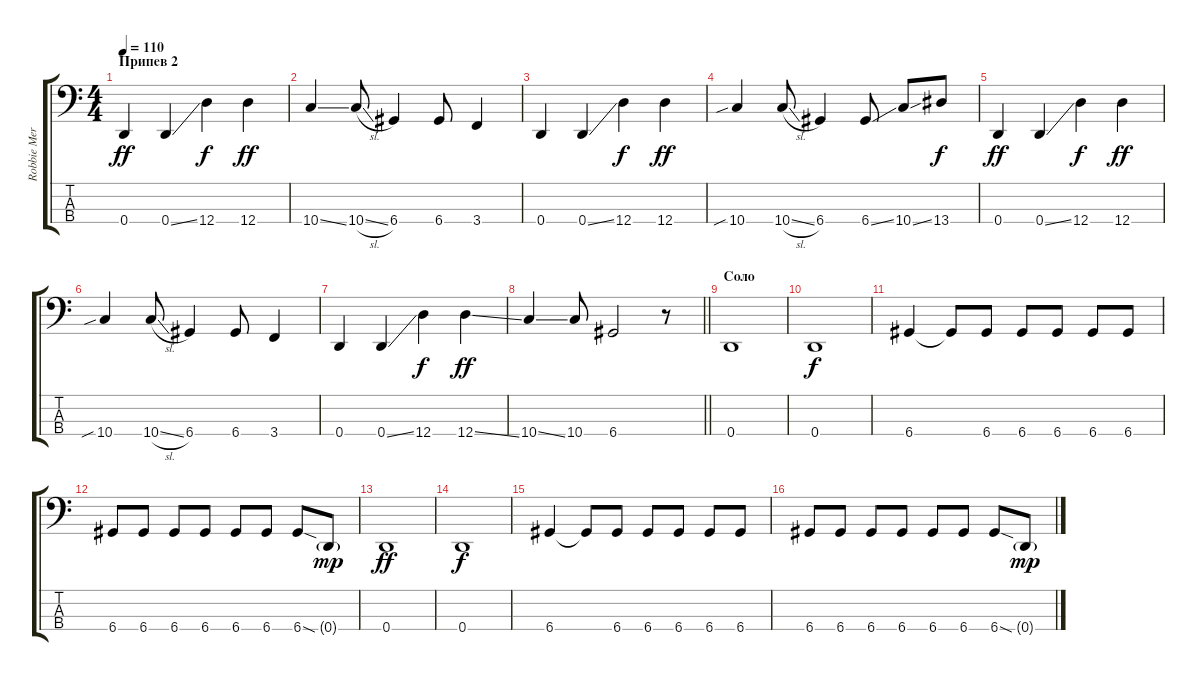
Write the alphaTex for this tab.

\track ("Robbie Merrill [Bass]" "Robbie Mer") {instrument electricbassfinger}
\staff {score tabs}
\tuning (G2 D2 A1 D1) {hide}
\ts (4 4)
\section ("" "Припев 2")
\tempo 110
\clef f4
\ks c
0.4.4{dy ff} 0.4{ss}.4 12.4.4{dy f} 12.4.4{dy ff} |
10.4{ss}.4 10.4{sl}.8 6.4.4 6.4.8 3.4.4 |
0.4.4 0.4{ss}.4 12.4.4{dy f} 12.4.4{dy ff} |
10.4{sib}.4 10.4{sl}.8 6.4.4 6.4{ss}.8 10.4{ss}.8 13.4.8{dy f} |
0.4.4{dy ff} 0.4{ss}.4 12.4.4{dy f} 12.4.4{dy ff} |
10.4{sib}.4 10.4{sl}.8 6.4.4 6.4.8 3.4.4 |
0.4.4 0.4{ss}.4 12.4.4{dy f} 12.4{ss}.4{dy ff} |
\barLineRight lightlight
10.4{ss}.4 10.4.8 6.4.2 r.8 |
\section ("" "Соло")
0.4.1 |
0.4.1{dy f} |
6.4.4 6.4{t}.8 6.4.8 6.4.8 6.4.8 6.4.8 6.4.8 |
6.4.8 6.4.8 6.4.8 6.4.8 6.4.8 6.4.8 6.4{sod}.8 0.4{g}.8{dy mp} |
0.4.1{dy ff} |
0.4.1{dy f} |
6.4.4 6.4{t}.8 6.4.8 6.4.8 6.4.8 6.4.8 6.4.8 |
6.4.8 6.4.8 6.4.8 6.4.8 6.4.8 6.4.8 6.4{sod}.8 0.4{g}.8{dy mp}
